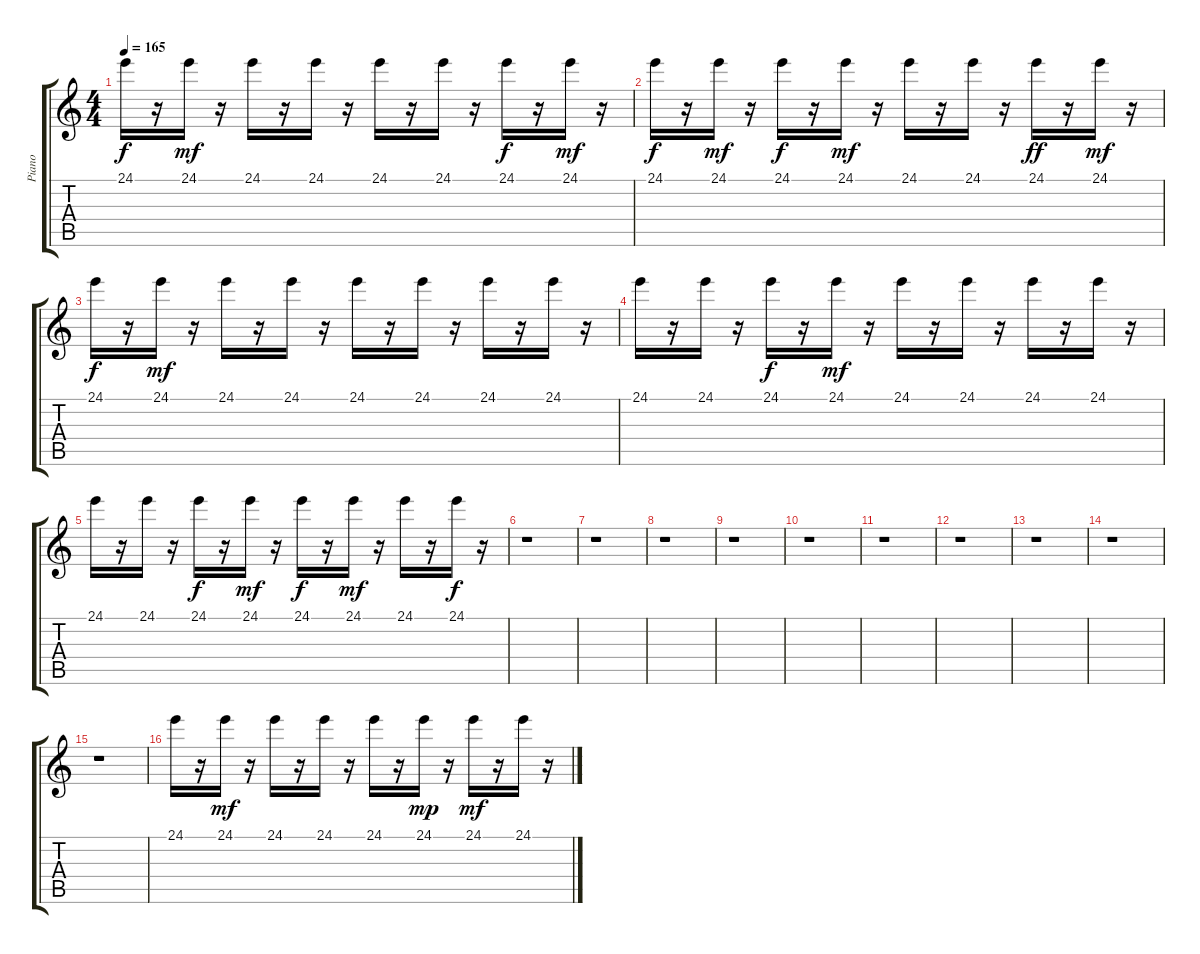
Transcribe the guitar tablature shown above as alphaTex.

\track ("Piano " "Piano ") {instrument acousticgrandpiano}
\staff {score tabs}
\tuning (E4 B3 G3 D3 A2 E2) {hide}
\ts (4 4)
\tempo 165
\clef g2
\ks c
24.1.16{dy f} r.16 24.1.16{dy mf} r.16 24.1.16 r.16 24.1.16 r.16 24.1.16 r.16 24.1.16 r.16 24.1.16{dy f} r.16 24.1.16{dy mf} r.16 |
24.1.16{dy f} r.16 24.1.16{dy mf} r.16 24.1.16{dy f} r.16 24.1.16{dy mf} r.16 24.1.16 r.16 24.1.16 r.16 24.1.16{dy ff} r.16 24.1.16{dy mf} r.16 |
24.1.16{dy f} r.16 24.1.16{dy mf} r.16 24.1.16 r.16 24.1.16 r.16 24.1.16 r.16 24.1.16 r.16 24.1.16 r.16 24.1.16 r.16 |
24.1.16 r.16 24.1.16 r.16 24.1.16{dy f} r.16 24.1.16{dy mf} r.16 24.1.16 r.16 24.1.16 r.16 24.1.16 r.16 24.1.16 r.16 |
24.1.16 r.16 24.1.16 r.16 24.1.16{dy f} r.16 24.1.16{dy mf} r.16 24.1.16{dy f} r.16 24.1.16{dy mf} r.16 24.1.16 r.16 24.1.16{dy f} r.16 |
r.1 |
r.1 |
r.1 |
r.1 |
r.1 |
r.1 |
r.1 |
r.1 |
r.1 |
r.1 |
24.1.16 r.16 24.1.16{dy mf} r.16 24.1.16 r.16 24.1.16 r.16 24.1.16 r.16 24.1.16{dy mp} r.16 24.1.16{dy mf} r.16 24.1.16 r.16
